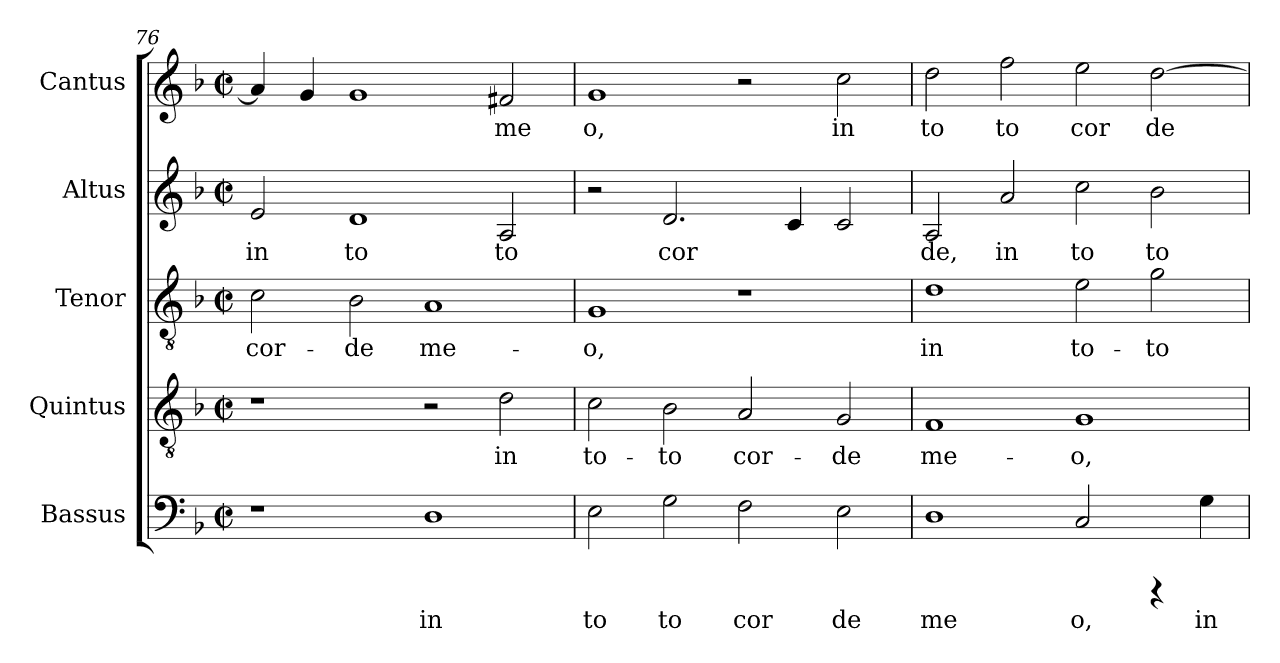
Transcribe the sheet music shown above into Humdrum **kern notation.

**kern	**text	**kern	**text	**kern	**text	**kern	**text	**kern	**text
*part5	*part5	*part4	*part4	*part3	*part3	*part2	*part2	*part1	*part1
*staff5	*staff5	*staff4	*staff4	*staff3	*staff3	*staff2	*staff2	*staff1	*staff1
*I"Bassus	*	*I"Quintus	*	*I"Tenor	*	*I"Altus	*	*I"Cantus	*
!!LO:LB:g=z
*clefF4	*	*clefGv2	*	*clefGv2	*	*clefG2	*	*clefG2	*
*k[b-]	*	*k[b-]	*	*k[b-]	*	*k[b-]	*	*k[b-]	*
*F:	*	*F:	*	*F:	*	*F:	*	*F:	*
*M2/2	*	*M2/2	*	*M2/2	*	*M2/2	*	*M2/2	*
*met(c|)	*	*met(c|)	*	*met(c|)	*	*met(c|)	*	*met(c|)	*
=76	=76	=76	=76	=76	=76	=76	=76	=76	=76
!	!	!	!	!	!LO:LY:b:cj	!	!LO:LY:b:cj	!	!LO:LY:b:cj
1r	.	1r	.	2c\	cor-	2e/	in	4a/]	.
!	!	!	!	!	!	!	!	!	!LO:LY:b:cj
.	.	.	.	.	.	.	.	4g/	.
!	!	!	!	!	!LO:LY:b:cj	!	!LO:LY:b:cj	!	!LO:LY:b:cj
.	.	.	.	2B-\	-de	1d	to	1g	.
!	!LO:LY:b:cj	!	!	!	!LO:LY:b:cj	!	!	!	!
1D	in	2r	.	1A	me-	.	.	.	.
!	!	!	!LO:LY:b:cj	!	!	!	!LO:LY:b:cj	!	!LO:LY:b:cj
.	.	2d\	in	.	.	2A/	to	2f#/	me
=77	=77	=77	=77	=77	=77	=77	=77	=77	=77
!	!LO:LY:b:cj	!	!LO:LY:b:cj	!	!LO:LY:b:cj	!	!	!	!LO:LY:b:cj
2E\	to	2c\	to-	1G	-o,	2r	.	1g	o,
!	!LO:LY:b:cj	!	!LO:LY:b:cj	!	!	!	!LO:LY:b:cj	!	!
2G\	to	2B-\	-to	.	.	2.d/	cor	.	.
!	!LO:LY:b:cj	!	!LO:LY:b:cj	!	!	!	!	!	!
2F\	cor	2A/	cor-	1r	.	.	.	2r	.
!	!	!	!	!	!	!	!LO:LY:b:cj	!	!
.	.	.	.	.	.	4c/	.	.	.
!	!LO:LY:b:cj	!	!LO:LY:b:cj	!	!	!	!LO:LY:b:cj	!	!LO:LY:b:cj
2E\	de	2G/	-de	.	.	2c/	.	2cc\	in
=78	=78	=78	=78	=78	=78	=78	=78	=78	=78
!	!LO:LY:b:cj	!	!LO:LY:b:cj	!	!LO:LY:b:cj	!	!LO:LY:b:cj	!	!LO:LY:b:cj
1D	me	1F	me-	1d	in	2A/	de,	2dd\	to
!	!	!	!	!	!	!	!LO:LY:b:cj	!	!LO:LY:b:cj
.	.	.	.	.	.	2a/	in	2ff\	to
!	!LO:LY:b:cj	!	!LO:LY:b:cj	!	!LO:LY:b:cj	!	!LO:LY:b:cj	!	!LO:LY:b:cj
2C/	o,	1G	-o,	2e\	to-	2cc\	to	2ee\	cor
!	!	!	!	!	!LO:LY:b:cj	!	!LO:LY:b:cj	!	!LO:LY:b:cj
4rCCC	.	.	.	2g\	-to	2b-\	to	[>2dd\	de
!	!LO:LY:b:cj	!	!	!	!	!	!	!	!
4G\	in	.	.	.	.	.	.	.	.
=	=	=	=	=	=	=	=	=	=
*-	*-	*-	*-	*-	*-	*-	*-	*-	*-
